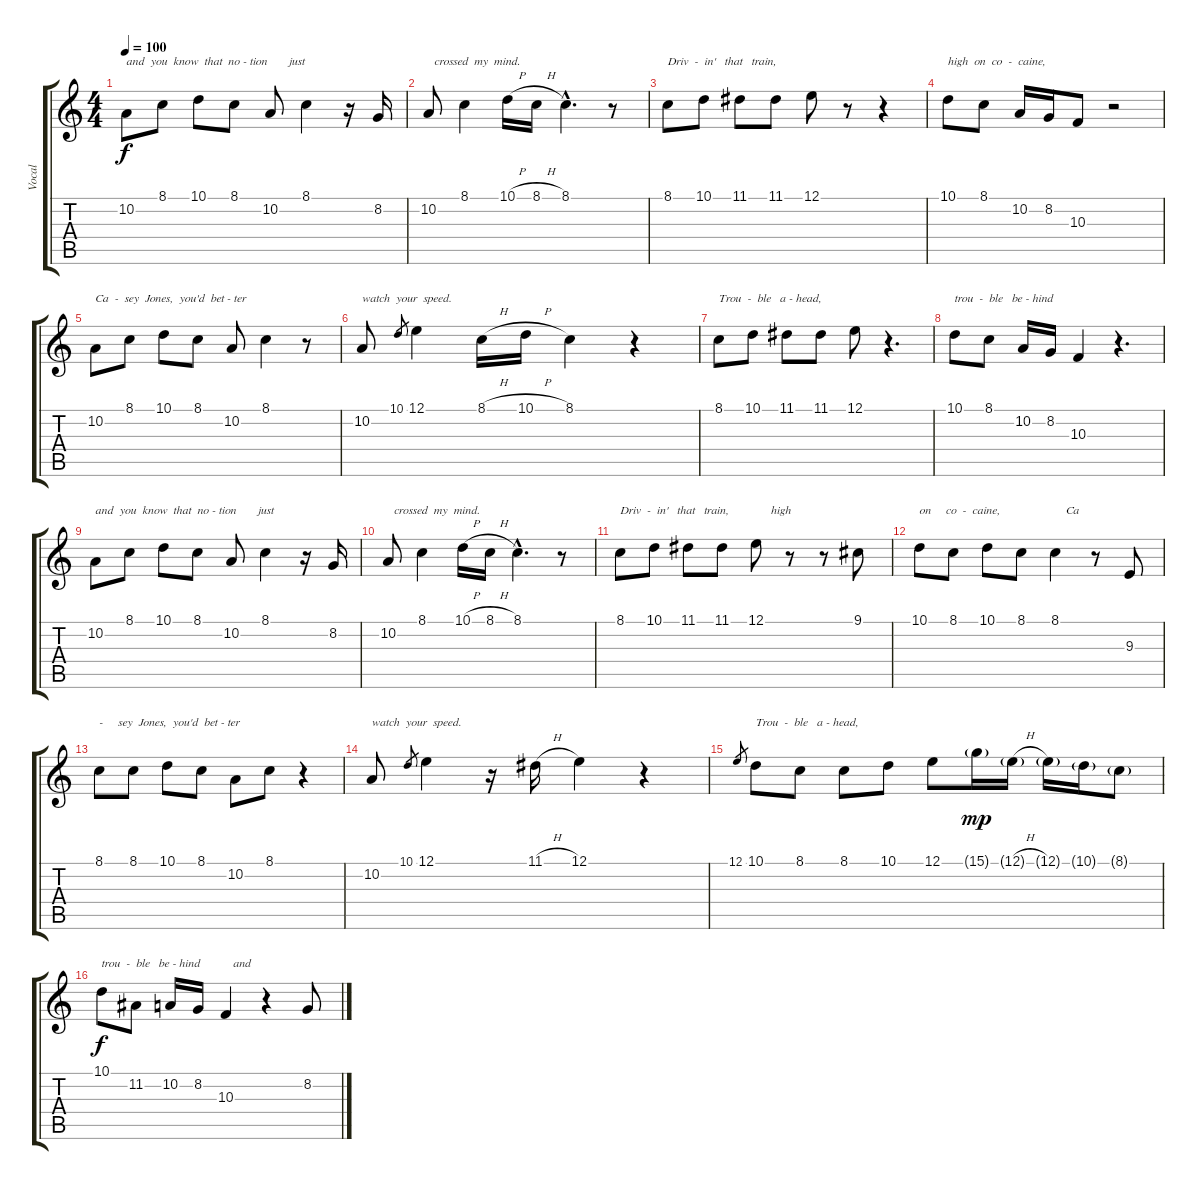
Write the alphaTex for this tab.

\track ("Vocal" "Vocal") {instrument voiceoohs}
\staff {score tabs}
\tuning (E4 B3 G3 D3 A2 E2) {hide}
\ts (4 4)
\tempo 100
\clef g2
\ks c
10.2.8{txt "and  you  know  that  no - tion       just" dy f} 8.1.8 10.1.8 8.1.8 10.2.8 8.1.4 r.16 8.2.16 |
10.2.8{txt "  crossed  my  mind."} 8.1.4 10.1{h}.16 8.1{h}.16 8.1{hac}.4{d} r.8 |
8.1.8{txt "Driv  -  in'   that   train,"} 10.1.8 11.1.8 11.1.8 12.1.8 r.8 r.4 |
10.1.8{txt "high  on  co  -  caine,"} 8.1.8 10.2.16 8.2.16 10.3.8 r.2 |
10.2.8{txt "Ca  -  sey  Jones,  you'd  bet - ter"} 8.1.8 10.1.8 8.1.8 10.2.8 8.1.4 r.8 |
10.2.8{txt "watch  your  speed."} 10.1.8{gr} 12.1.4 8.1{h}.16 10.1{h}.16 8.1.4 r.4 |
8.1.8{txt "Trou  -  ble   a - head,"} 10.1.8 11.1.8 11.1.8 12.1.8 r.4{d} |
10.1.8{txt "trou  -  ble   be - hind"} 8.1.8 10.2.16 8.2.16 10.3.4 r.4{d} |
10.2.8{txt "and  you  know  that  no - tion       just"} 8.1.8 10.1.8 8.1.8 10.2.8 8.1.4 r.16 8.2.16 |
10.2.8{txt "  crossed  my  mind."} 8.1.4 10.1{h}.16 8.1{h}.16 8.1{hac}.4{d} r.8 |
8.1.8{txt "Driv  -  in'   that   train,              high"} 10.1.8 11.1.8 11.1.8 12.1.8 r.8 r.8 9.1.8 |
10.1.8{txt "on     co  -  caine,                      Ca "} 8.1.8 10.1.8 8.1.8 8.1.4 r.8 9.3.8 |
8.1.8{txt "-     sey  Jones,  you'd  bet - ter"} 8.1.8 10.1.8 8.1.8 10.2.8 8.1.8 r.4 |
10.2.8{txt "watch  your  speed."} 10.1.8{gr} 12.1.4 r.16 11.1{h}.16 12.1.4 r.4 |
12.1.8{gr} 10.1.8{txt "Trou  -  ble   a - head,"} 8.1.8 8.1.8 10.1.8 12.1.8 15.1{g}.16{dy mp} 12.1{h g}.16 12.1{g}.16 10.1{g}.16 8.1{g}.8 |
10.1.8{txt "trou  -  ble   be - hind           and" dy f} 11.2.8 10.2.16 8.2.16 10.3.4 r.4 8.2.8
